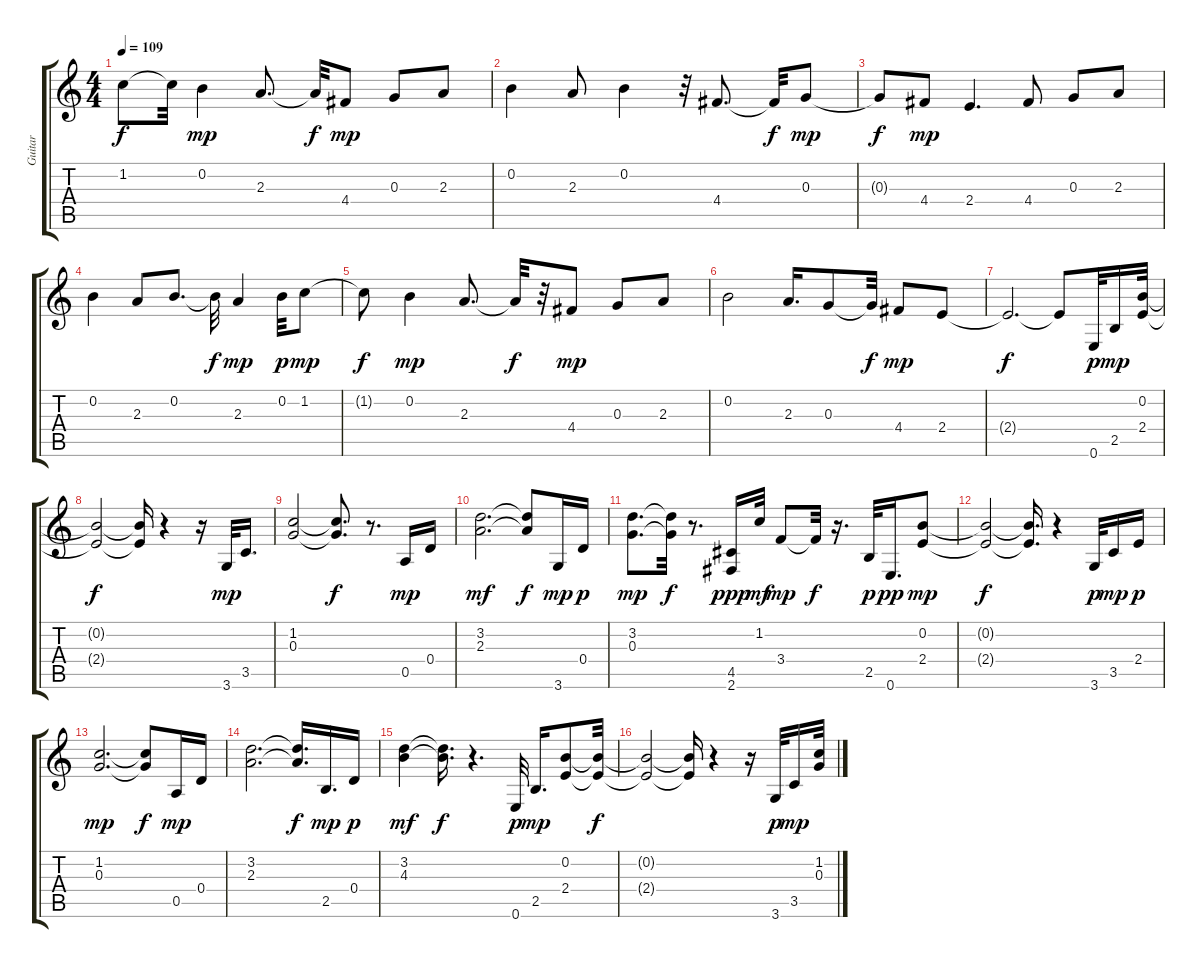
\track ("Guitar" "Guitar") {instrument overdrivenguitar}
\staff {score tabs}
\tuning (E4 B3 G3 D3 A2 E2) {hide}
\ts (4 4)
\tempo 109
\clef g2
\ks c
1.2{t}.8{dy f} 1.2{t}.32 0.2.4{dy mp} 2.3.8{d} 2.3{t}.32{dy f} 4.4.8{dy mp} 0.3.8 2.3.8 |
0.2.4 2.3.8 0.2.4 r.32 4.4.8{d} 4.4{t}.32{dy f} 0.3.8{dy mp} |
0.3{t}.8{dy f} 4.4.8{dy mp} 2.4.4{d} 4.4.8 0.3.8 2.3.8 |
0.2.4 2.3.8 0.2.8{d} 0.2{t}.32{dy f} 2.3.4{dy mp} 0.2.32{dy p} 1.2.8{dy mp} |
1.2{t}.8{dy f} 0.2.4{dy mp} 2.3.8{d} 2.3{t}.32{dy f} r.32 4.4.8{dy mp} 0.3.8 2.3.8 |
0.2.2 2.3.16{d} 0.3.8 0.3{t}.32{dy f} 4.4.8{dy mp} 2.4.8 |
2.4{t}.2{d dy f} 2.4{t}.8 0.6.32{dy p} 2.5.16{dy mp} (0.2 2.4).32 |
(0.2{t} 2.4{t}).2{dy f} (0.2{t} 2.4{t}).16 r.4 r.16 3.6.32{dy mp} 3.5.16{d} |
(1.2 0.3).2 (1.2{t} 0.3{t}).8{d dy f} r.8{d} 0.5.16{dy mp} 0.4.16 |
(3.2 2.3).2{d dy mf} (3.2{t} 2.3{t}).8{dy f} 3.6.16{dy mp} 0.4.16{dy p} |
(3.2 0.3).8{d dy mp} (3.2{t} 0.3{t}).32{dy f} r.8{d} (4.5 2.6).16{dy ppp} 1.2.32{dy mf} 3.4.8{dy mp} 3.4{t}.32{dy f} r.16{d} 2.5.32{dy p} 0.6.16{d dy pp} (0.2 2.4).8{dy mp} |
(0.2{t} 2.4{t}).2{dy f} (0.2{t} 2.4{t}).16{d} r.4 3.6.32{dy p} 3.5.16{dy mp} 2.4.16{dy p} |
(1.2 0.3).2{d dy mp} (1.2{t} 0.3{t}).8{dy f} 0.5.16{dy mp} 0.4.16 |
(3.2 2.3).2{d} (3.2{t} 2.3{t}).16{d dy f} 2.5.16{d dy mp} 0.4.16{dy p} |
(3.2 4.3).4{dy mf} (3.2{t} 4.3{t}).16{d dy f} r.4{d} 0.6.32{dy p} 2.5.16{d dy mp} (0.2 2.4).8 (0.2{t} 2.4{t}).32{dy f} |
(0.2{t} 2.4{t}).2 (0.2{t} 2.4{t}).16 r.4 r.16 3.6.32{dy p} 3.5.16{dy mp} (1.2 0.3).32
